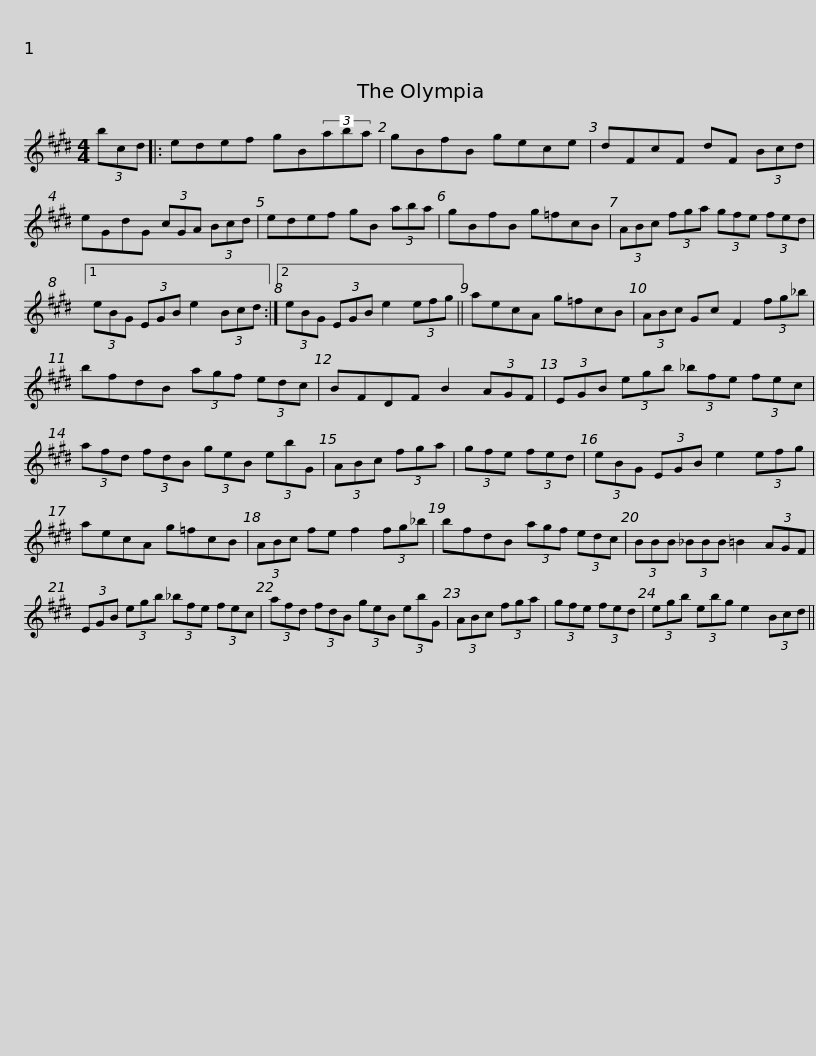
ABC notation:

X:1
L:1/8
M:4/4
I:linebreak $
K:E
V:1 treble
V:1
 (3bcd |: edef gB(3aba | gBfB gece | dFcF dF (3Bcd | eGdG (3cGA (3Bcd |$ %5
 edef gB (3aba | gBfB g=fcB | (3ABc (3fga (3gfe (3fed |1 (3eBG (3EGB e2 (3Bcd :|2$ (3eBG (3EGB e2 (3efg || %10
 aecA g=fcB | (3ABc Gc F2 (3fg_b | bfdB (3agf (3edc |$ BFDF B2 (3AGF | (3EGB (3egb (3_bfe (3fec | %15
 (3afd (3fdB (3geB (3ebG | (3ABc (3fga | (3gfe (3fed |$ (3eBG (3EGB e2 (3efg | aecA g=fcB | %20
 (3ABc fe f2 (3fg_b | bfdB (3agf (3edc |$ (3BBB (3_BBB =B2 (3AGF | (3EGB (3egb (3_bfe (3fec | (3afd (3fdB (3geB (3ebG | %25
 (3ABc (3fga |$ (3gfe (3fed | (3egb (3ebg e2 (3Bcd || %28
